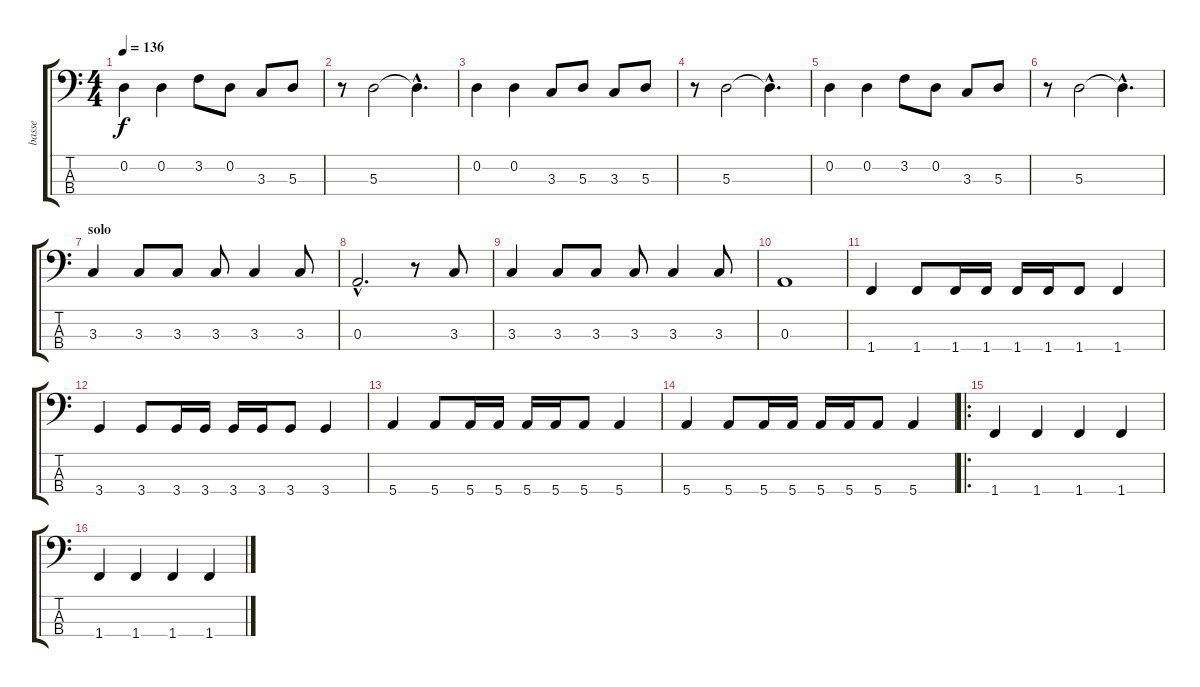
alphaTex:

\track ("basse" "basse") {instrument electricbassfinger}
\staff {score tabs}
\tuning (G2 D2 A1 E1) {hide}
\ts (4 4)
\tempo 136
\clef f4
\ks c
0.2.4{dy f} 0.2.4 3.2.8 0.2.8 3.3.8 5.3.8 |
r.8 5.3.2 5.3{hac t}.4{d} |
0.2.4 0.2.4 3.3.8 5.3.8 3.3.8 5.3.8 |
r.8 5.3.2 5.3{hac t}.4{d} |
0.2.4 0.2.4 3.2.8 0.2.8 3.3.8 5.3.8 |
r.8 5.3.2 5.3{hac t}.4{d} |
\section ("" "solo")
3.3.4 3.3.8 3.3.8 3.3.8 3.3.4 3.3.8 |
0.3{hac}.2{d} r.8 3.3.8 |
3.3.4 3.3.8 3.3.8 3.3.8 3.3.4 3.3.8 |
0.3.1 |
1.4.4 1.4.8 1.4.16 1.4.16 1.4.16 1.4.16 1.4.8 1.4.4 |
3.4.4 3.4.8 3.4.16 3.4.16 3.4.16 3.4.16 3.4.8 3.4.4 |
5.4.4 5.4.8 5.4.16 5.4.16 5.4.16 5.4.16 5.4.8 5.4.4 |
5.4.4 5.4.8 5.4.16 5.4.16 5.4.16 5.4.16 5.4.8 5.4.4 |
\ro
1.4.4 1.4.4 1.4.4 1.4.4 |
1.4.4 1.4.4 1.4.4 1.4.4
